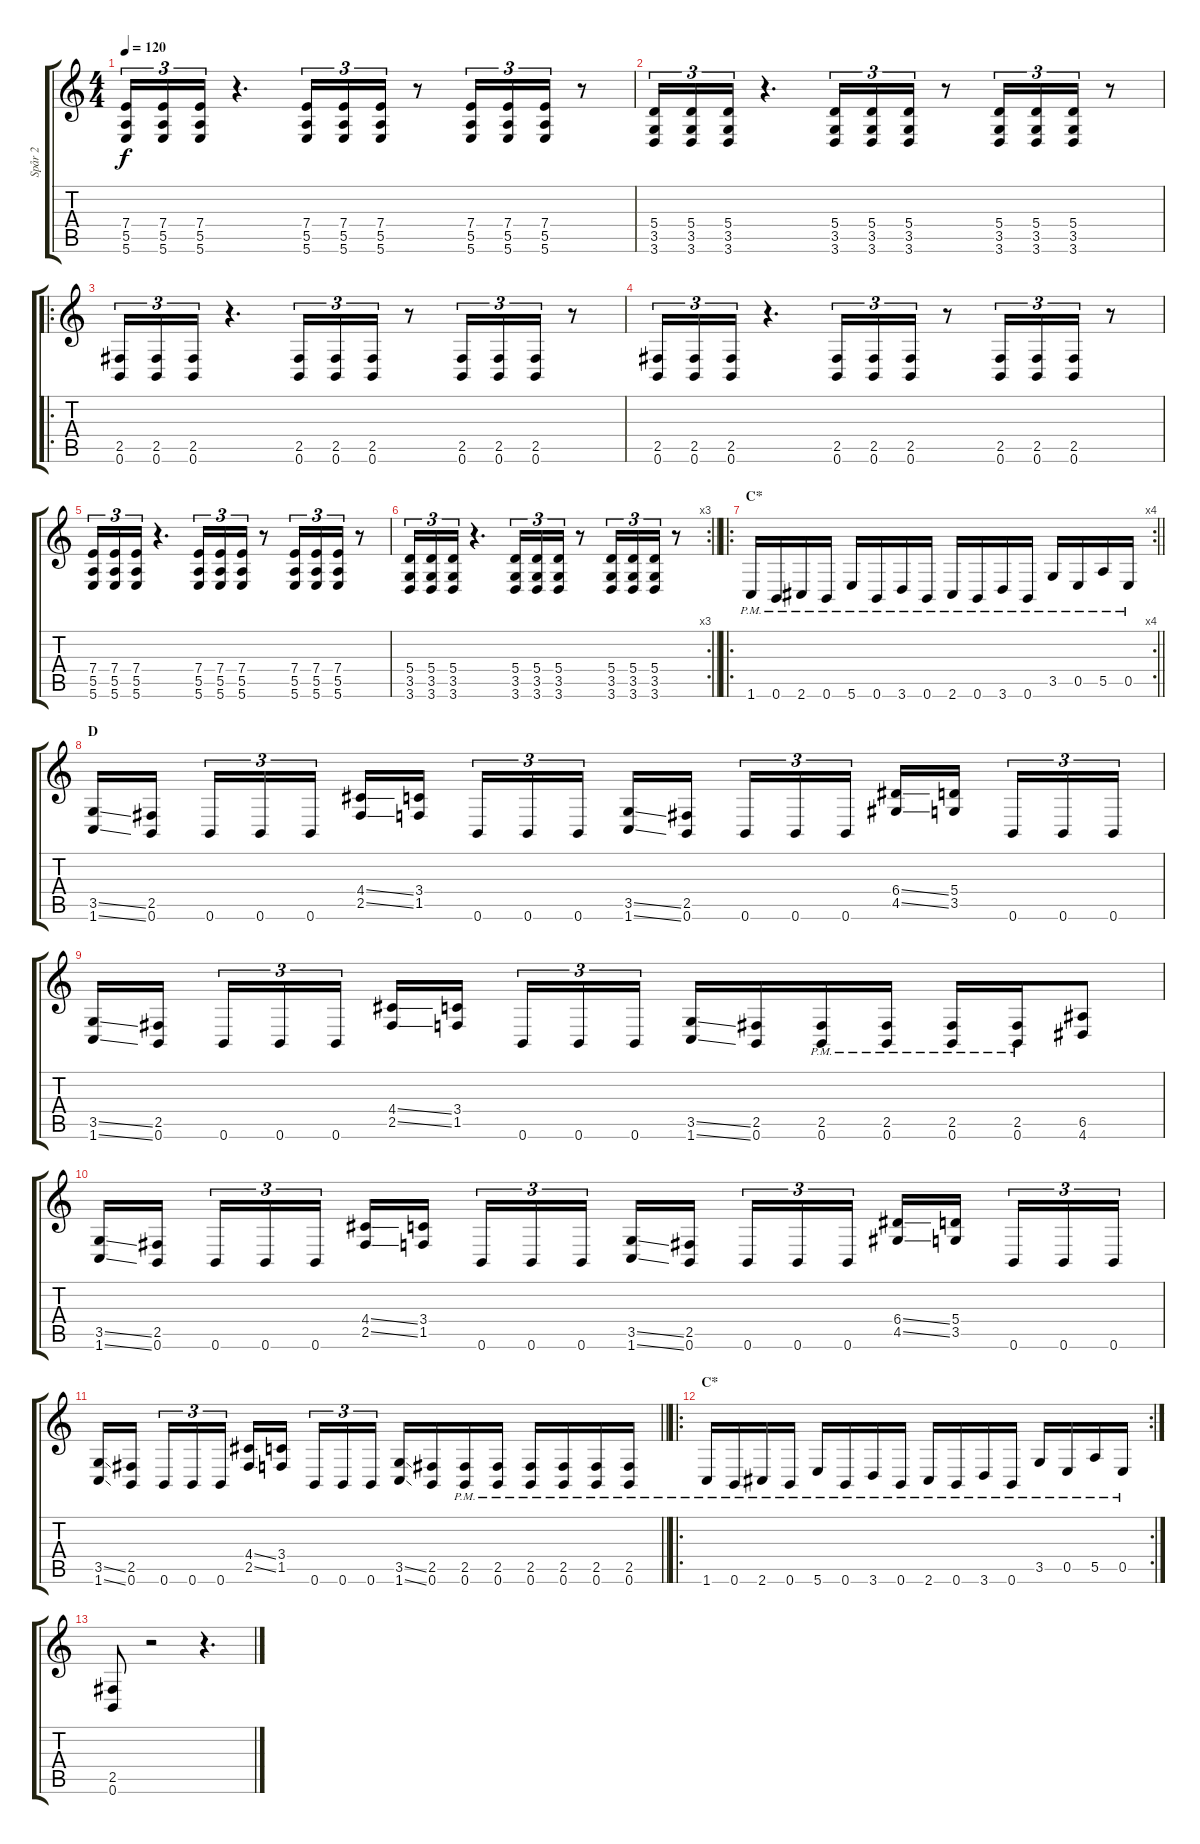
\track ("Spår 2" "Spår 2") {instrument distortionguitar}
\staff {score tabs}
\tuning (B3 Gb3 D3 A2 E2 B1) {hide}
\ts (4 4)
\tempo 120
\clef g2
\ks c
(7.4 5.5 5.6).16{tu (3 2) dy f} (7.4 5.5 5.6).16{tu (3 2)} (7.4 5.5 5.6).16{tu (3 2)} r.4{d} (7.4 5.5 5.6).16{tu (3 2)} (7.4 5.5 5.6).16{tu (3 2)} (7.4 5.5 5.6).16{tu (3 2)} r.8 (7.4 5.5 5.6).16{tu (3 2)} (7.4 5.5 5.6).16{tu (3 2)} (7.4 5.5 5.6).16{tu (3 2)} r.8 |
(5.4 3.5 3.6).16{tu (3 2)} (5.4 3.5 3.6).16{tu (3 2)} (5.4 3.5 3.6).16{tu (3 2)} r.4{d} (5.4 3.5 3.6).16{tu (3 2)} (5.4 3.5 3.6).16{tu (3 2)} (5.4 3.5 3.6).16{tu (3 2)} r.8 (5.4 3.5 3.6).16{tu (3 2)} (5.4 3.5 3.6).16{tu (3 2)} (5.4 3.5 3.6).16{tu (3 2)} r.8 |
\ro
(2.5 0.6).16{tu (3 2)} (2.5 0.6).16{tu (3 2)} (2.5 0.6).16{tu (3 2)} r.4{d} (2.5 0.6).16{tu (3 2)} (2.5 0.6).16{tu (3 2)} (2.5 0.6).16{tu (3 2)} r.8 (2.5 0.6).16{tu (3 2)} (2.5 0.6).16{tu (3 2)} (2.5 0.6).16{tu (3 2)} r.8 |
(2.5 0.6).16{tu (3 2)} (2.5 0.6).16{tu (3 2)} (2.5 0.6).16{tu (3 2)} r.4{d} (2.5 0.6).16{tu (3 2)} (2.5 0.6).16{tu (3 2)} (2.5 0.6).16{tu (3 2)} r.8 (2.5 0.6).16{tu (3 2)} (2.5 0.6).16{tu (3 2)} (2.5 0.6).16{tu (3 2)} r.8 |
(7.4 5.5 5.6).16{tu (3 2)} (7.4 5.5 5.6).16{tu (3 2)} (7.4 5.5 5.6).16{tu (3 2)} r.4{d} (7.4 5.5 5.6).16{tu (3 2)} (7.4 5.5 5.6).16{tu (3 2)} (7.4 5.5 5.6).16{tu (3 2)} r.8 (7.4 5.5 5.6).16{tu (3 2)} (7.4 5.5 5.6).16{tu (3 2)} (7.4 5.5 5.6).16{tu (3 2)} r.8 |
\rc 3
\barLineRight lightlight
(5.4 3.5 3.6).16{tu (3 2)} (5.4 3.5 3.6).16{tu (3 2)} (5.4 3.5 3.6).16{tu (3 2)} r.4{d} (5.4 3.5 3.6).16{tu (3 2)} (5.4 3.5 3.6).16{tu (3 2)} (5.4 3.5 3.6).16{tu (3 2)} r.8 (5.4 3.5 3.6).16{tu (3 2)} (5.4 3.5 3.6).16{tu (3 2)} (5.4 3.5 3.6).16{tu (3 2)} r.8 |
\ro
\rc 4
\section ("" "C*")
\barLineRight lightlight
1.6{pm}.16 0.6{pm}.16 2.6{pm}.16 0.6{pm}.16 5.6{pm}.16 0.6{pm}.16 3.6{pm}.16 0.6{pm}.16 2.6{pm}.16 0.6{pm}.16 3.6{pm}.16 0.6{pm}.16 3.5{pm}.16 0.5{pm}.16 5.5{pm}.16 0.5{pm}.16 |
\section ("" "D")
(3.5{ss} 1.6{ss}).16 (2.5 0.6).16{beam splitsecondary} 0.6.16{tu (3 2)} 0.6.16{tu (3 2)} 0.6.16{tu (3 2)} (4.4{ss} 2.5{ss}).16 (3.4 1.5).16{beam splitsecondary} 0.6.16{tu (3 2)} 0.6.16{tu (3 2)} 0.6.16{tu (3 2)} (3.5{ss} 1.6{ss}).16 (2.5 0.6).16{beam splitsecondary} 0.6.16{tu (3 2)} 0.6.16{tu (3 2)} 0.6.16{tu (3 2)} (6.4{ss} 4.5{ss}).16 (5.4 3.5).16{beam splitsecondary} 0.6.16{tu (3 2)} 0.6.16{tu (3 2)} 0.6.16{tu (3 2)} |
(3.5{ss} 1.6{ss}).16 (2.5 0.6).16{beam splitsecondary} 0.6.16{tu (3 2)} 0.6.16{tu (3 2)} 0.6.16{tu (3 2)} (4.4{ss} 2.5{ss}).16 (3.4 1.5).16{beam splitsecondary} 0.6.16{tu (3 2)} 0.6.16{tu (3 2)} 0.6.16{tu (3 2)} (3.5{ss} 1.6{ss}).16 (2.5 0.6).16 (2.5{pm} 0.6{pm}).16 (2.5{pm} 0.6{pm}).16 (2.5{pm} 0.6{pm}).16 (2.5{pm} 0.6{pm}).16 (6.5 4.6).8 |
(3.5{ss} 1.6{ss}).16 (2.5 0.6).16{beam splitsecondary} 0.6.16{tu (3 2)} 0.6.16{tu (3 2)} 0.6.16{tu (3 2)} (4.4{ss} 2.5{ss}).16 (3.4 1.5).16{beam splitsecondary} 0.6.16{tu (3 2)} 0.6.16{tu (3 2)} 0.6.16{tu (3 2)} (3.5{ss} 1.6{ss}).16 (2.5 0.6).16{beam splitsecondary} 0.6.16{tu (3 2)} 0.6.16{tu (3 2)} 0.6.16{tu (3 2)} (6.4{ss} 4.5{ss}).16 (5.4 3.5).16{beam splitsecondary} 0.6.16{tu (3 2)} 0.6.16{tu (3 2)} 0.6.16{tu (3 2)} |
\barLineRight lightlight
(3.5{ss} 1.6{ss}).16 (2.5 0.6).16{beam splitsecondary} 0.6.16{tu (3 2)} 0.6.16{tu (3 2)} 0.6.16{tu (3 2)} (4.4{ss} 2.5{ss}).16 (3.4 1.5).16{beam splitsecondary} 0.6.16{tu (3 2)} 0.6.16{tu (3 2)} 0.6.16{tu (3 2)} (3.5{ss} 1.6{ss}).16 (2.5 0.6).16 (2.5{pm} 0.6{pm}).16 (2.5{pm} 0.6{pm}).16 (2.5{pm} 0.6{pm}).16 (2.5{pm} 0.6{pm}).16 (2.5{pm} 0.6{pm}).16 (2.5{pm} 0.6{pm}).16 |
\ro
\rc 2
\section ("" "C*")
1.6{pm}.16 0.6{pm}.16 2.6{pm}.16 0.6{pm}.16 5.6{pm}.16 0.6{pm}.16 3.6{pm}.16 0.6{pm}.16 2.6{pm}.16 0.6{pm}.16 3.6{pm}.16 0.6{pm}.16 3.5{pm}.16 0.5{pm}.16 5.5{pm}.16 0.5{pm}.16 |
(2.5 0.6).8 r.2 r.4{d}
